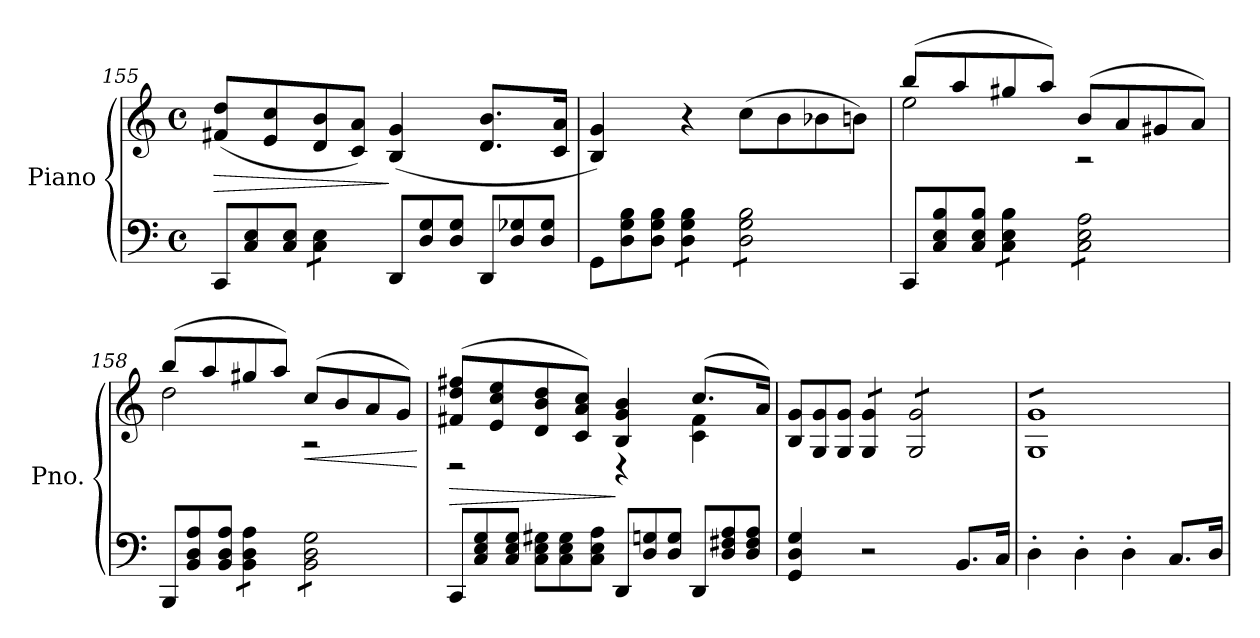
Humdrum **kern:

**kern	**kern	**dynam
*part1	*part1	*part1
*staff2	*staff1	*staff1/2
*I"Piano	*	*
*I'Pno.	*	*
*clefF4	*clefG2	*
*k[]	*k[]	*
*M4/4	*M4/4	*
*met(c)	*met(c)	*
*Xtuplet	*	*
=155	=155	=155
!	!	!LO:HP:b
12CC/L	(8f#X/ 8dd/L	>
12C/ 12E/	.	.
.	8e/ 8cc/	.
12C/ 12E/J	.	.
*tremolo	*	*
12C\ 12E\L	8d/ 8b/	.
12C\ 12E\	.	.
.	8c/ 8a/J)	.
12C\ 12E\J	.	.
*Xtremolo	*	*
12DD/L	(4B/ 4g/	]
12D/ 12G/	.	.
12D/ 12G/J	.	.
12DD/L	8.d/ 8.b/L	.
12D/ 12G-X/	.	.
12D/ 12G-/J	.	.
.	16c/ 16a/Jk	.
=156	=156	=156
12GG\L	4B/ 4g/)	.
12D\ 12G\ 12B\	.	.
12D\ 12G\ 12B\J	.	.
*tremolo	*	*
12D\ 12G\ 12B\L	4r	.
12D\ 12G\ 12B\	.	.
12D\ 12G\ 12B\J	.	.
12D\ 12G\ 12B\L	(8cc\L	.
12D\ 12G\ 12B\	.	.
.	8b\	.
12D\ 12G\ 12B\	.	.
12D\ 12G\ 12B\	8b-X\	.
12D\ 12G\ 12B\	.	.
.	8bn\J)	.
12D\ 12G\ 12B\J	.	.
*Xtremolo	*	*
=157	=157	=157
*	*^	*
12CC/L	(8bb/L	2ee\	.
12C/ 12E/ 12B/	.	.	.
.	8aa/	.	.
12C/ 12E/ 12B/J	.	.	.
*tremolo	*	*	*
12C\ 12E\ 12B\L	8gg#X/	.	.
12C\ 12E\ 12B\	.	.	.
.	8aa/J)	.	.
12C\ 12E\ 12B\J	.	.	.
12C\ 12E\ 12A\L	(8b/L	2r	.
12C\ 12E\ 12A\	.	.	.
.	8a/	.	.
12C\ 12E\ 12A\	.	.	.
12C\ 12E\ 12A\	8g#X/	.	.
12C\ 12E\ 12A\	.	.	.
.	8a/J)	.	.
12C\ 12E\ 12A\J	.	.	.
*Xtremolo	*	*	*
!!LO:LB:g=z	!!
=158	=158	=158	=158
12BBB/L	(8bb/L	2dd\	.
12BB/ 12D/ 12A/	.	.	.
.	8aa/	.	.
12BB/ 12D/ 12A/J	.	.	.
*tremolo	*	*	*
12BB\ 12D\ 12A\L	8gg#X/	.	.
12BB\ 12D\ 12A\	.	.	.
.	8aa/J)	.	.
12BB\ 12D\ 12A\J	.	.	.
!	!	!	!LO:HP:b
12BB\ 12D\ 12G\L	(8cc/L	2r	<
12BB\ 12D\ 12G\	.	.	.
.	8b/	.	.
12BB\ 12D\ 12G\	.	.	.
12BB\ 12D\ 12G\	8a/	.	.
12BB\ 12D\ 12G\	.	.	.
.	8g/J)	.	.
12BB\ 12D\ 12G\J	.	.	.
*Xtremolo	*	*	*
*	*v	*v	*
.	.	[
=159	=159	=159
!	!	!LO:HP:b
*	*^	*
12CC/L	(8f#X/ 8dd/ 8ff#X/L	2r	>
12C/ 12E/ 12G/	.	.	.
.	8e/ 8cc/ 8ee/	.	.
12C/ 12E/ 12G/J	.	.	.
12C\ 12E\ 12G#X\L	8d/ 8b/ 8dd/	.	.
12C\ 12E\ 12G#\	.	.	.
.	8c/ 8a/ 8cc/J)	.	.
12C\ 12E\ 12A\J	.	.	.
12DD/L	4B/ 4g/ 4b/	4r	]
12D/ 12Gn/	.	.	.
12D/ 12G/J	.	.	.
12DD/L	(8.cc/L	4c\ 4f#\	.
12D/ 12F#X/ 12A/	.	.	.
12D/ 12F#/ 12A/J	.	.	.
.	16a/Jk)	.	.
*	*v	*v	*
=160	=160	=160
*	*Xtuplet	*
4GG/ 4D/ 4G/	12B/ 12g/L	.
.	12G/ 12g/	.
.	12G/ 12g/J	.
*	*tremolo	*
2r	12G/ 12g/L	.
.	12G/ 12g/	.
.	12G/ 12g/J	.
.	12G/ 12g/L	.
.	12G/ 12g/	.
.	12G/ 12g/	.
8.BB/L	12G/ 12g/	.
.	12G/ 12g/	.
.	12G/ 12g/J	.
16C/Jk	.	.
=161	=161	=161
4D'\	12G 12gL	.
.	12G 12g	.
.	12G 12g	.
4D'\	12G 12g	.
.	12G 12g	.
.	12G 12g	.
4D'\	12G 12g	.
.	12G 12g	.
.	12G 12g	.
8.C/L	12G 12g	.
.	12G 12g	.
.	12G 12gJ	.
*	*Xtremolo	*
16D/Jk	.	.
=	=	=
*-	*-	*-
